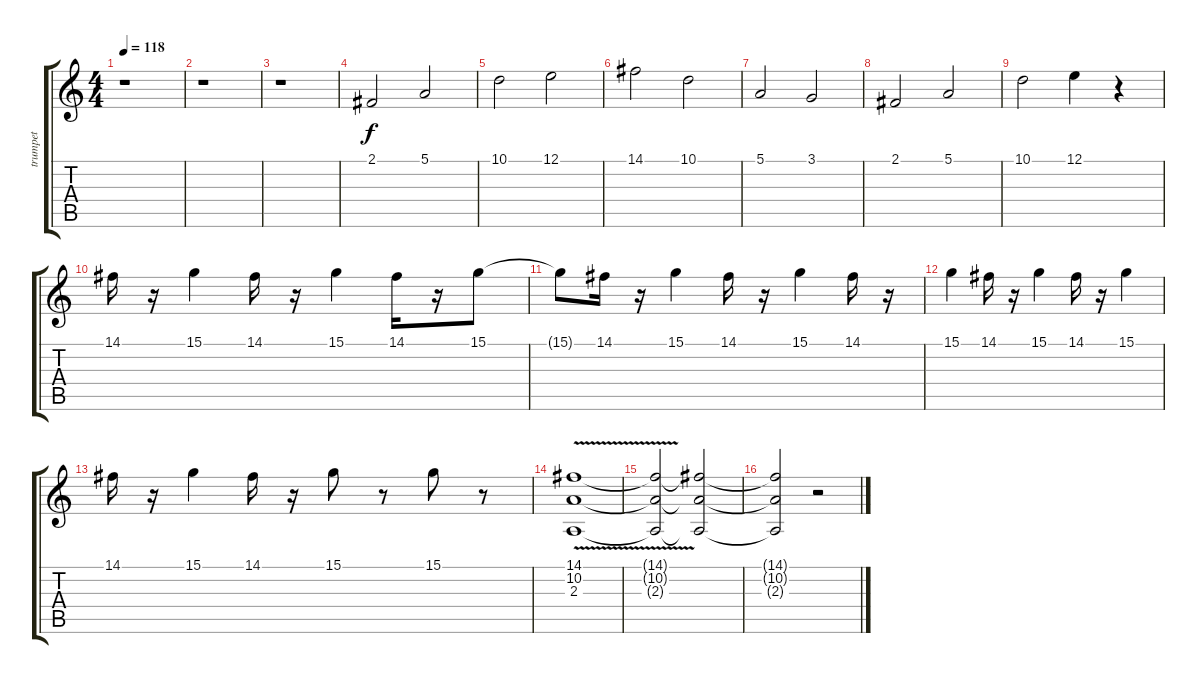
\track ("trumpet" "trumpet") {instrument trumpet}
\staff {score tabs}
\tuning (E4 B3 G3 D3 A2 E2) {hide}
\ts (4 4)
\tempo 118
\clef g2
\ks c
r.1{dy f} |
r.1 |
r.1 |
2.1.2 5.1.2 |
10.1.2 12.1.2 |
14.1.2 10.1.2 |
5.1.2 3.1.2 |
2.1.2 5.1.2 |
10.1.2 12.1.4 r.4 |
14.1.16 r.16 15.1.4 14.1.16 r.16 15.1.4 14.1.16 r.16 15.1.8 |
15.1{t}.8 14.1.16 r.16 15.1.4 14.1.16 r.16 15.1.4 14.1.16 r.16 |
15.1.4 14.1.16 r.16 15.1.4 14.1.16 r.16 15.1.4 |
14.1.16 r.16 15.1.4 14.1.16 r.16 15.1.8 r.8 15.1.8 r.8 |
(14.1{v} 10.2{v} 2.3{v}).1 |
(14.1{t} 10.2{t} 2.3{t}).2 (14.1{t} 10.2{t} 2.3{t}).2 |
(14.1{t} 10.2{t} 2.3{t}).2 r.2
